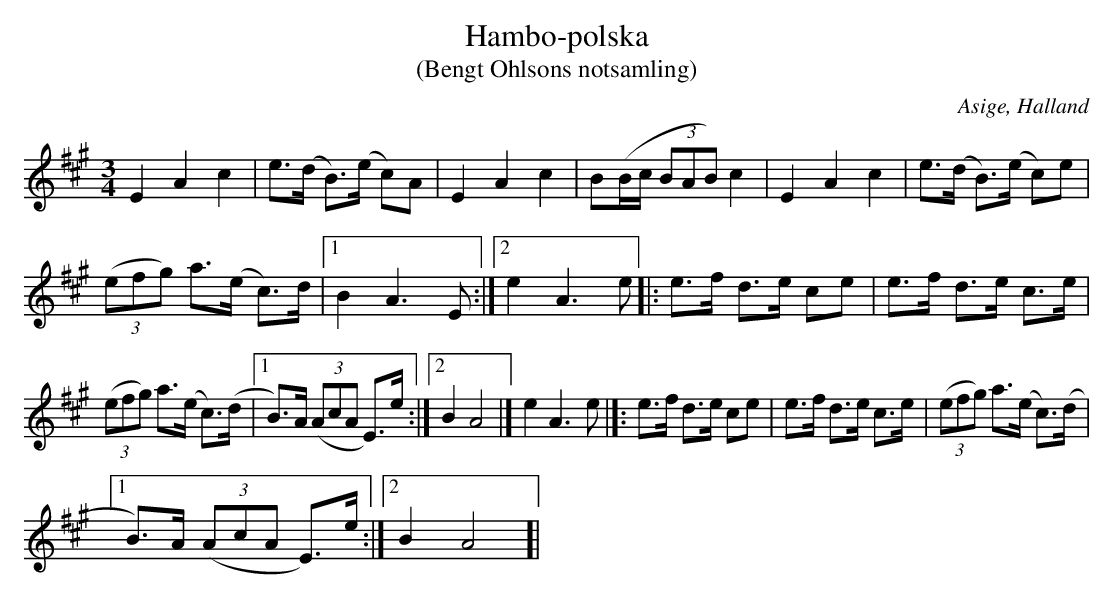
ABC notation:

X:1
T:Hambo-polska
T:(Bengt Ohlsons notsamling)
O:Asige, Halland
M:3/4
K:A
L:1/8
E2A2c2|e>(d B)>(e c)A | E2A2c2| B(B/2c/2 (3)BAB) c2 | E2A2c2|e>(d B)>(e c)e |
 ((3efg) a>(e c)>d |1 B2 A3 E :|2 e2 A3 e]|: e>f d>e ce |e>f d>e c>e |
 ((3efg) a>(e c)>(d |1 B)>A (3(AcA E)>e :|2 B2 A4|] e2 A3 e|]: e>f d>e ce |e>f d>e c>e | ((3efg) a>(e c)>(d |
[1 B)>A (3(AcA E)>e :| [2 B2 A4]|
